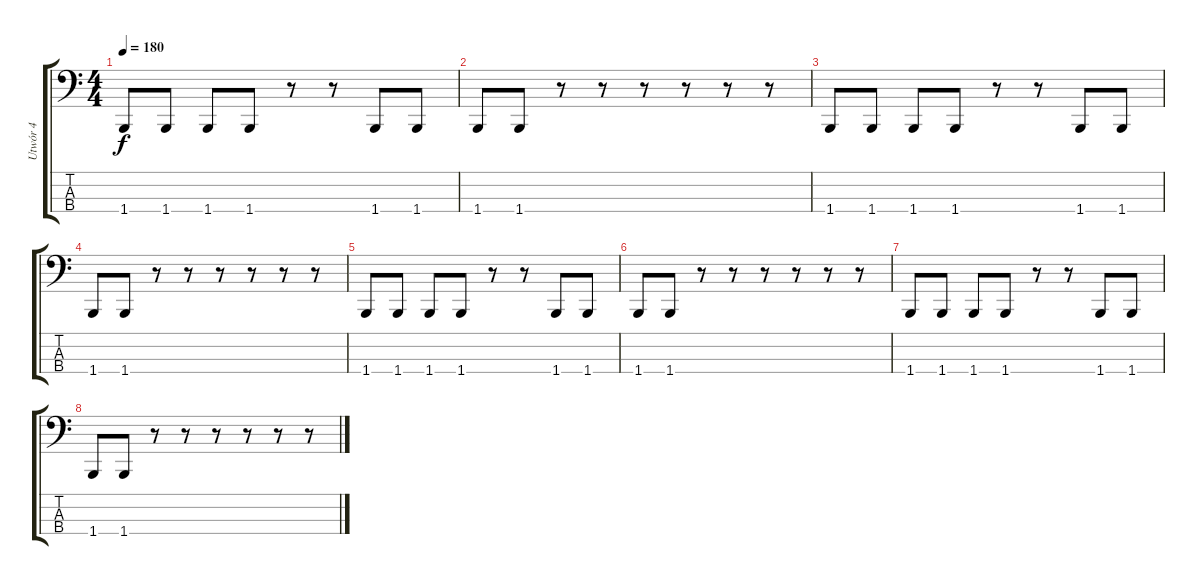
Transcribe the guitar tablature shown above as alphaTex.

\track ("Utwór 4" "Utwór 4") {instrument electricbassfinger}
\staff {score tabs}
\tuning (Eb2 Bb1 F1 Bb0) {hide}
\ts (4 4)
\tempo 180
\clef f4
\ks c
1.4.8{dy f} 1.4.8 1.4.8 1.4.8 r.8 r.8 1.4.8 1.4.8 |
1.4.8 1.4.8 r.8 r.8 r.8 r.8 r.8 r.8 |
1.4.8 1.4.8 1.4.8 1.4.8 r.8 r.8 1.4.8 1.4.8 |
1.4.8 1.4.8 r.8 r.8 r.8 r.8 r.8 r.8 |
1.4.8 1.4.8 1.4.8 1.4.8 r.8 r.8 1.4.8 1.4.8 |
1.4.8 1.4.8 r.8 r.8 r.8 r.8 r.8 r.8 |
1.4.8 1.4.8 1.4.8 1.4.8 r.8 r.8 1.4.8 1.4.8 |
1.4.8 1.4.8 r.8 r.8 r.8 r.8 r.8 r.8
